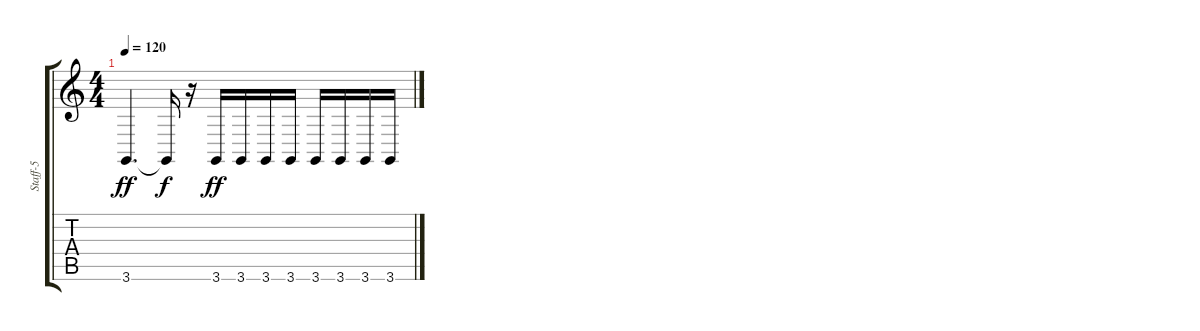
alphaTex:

\track ("Staff-5" "Staff-5") {instrument timpani}
\staff {score tabs}
\tuning (E4 B3 G3 D3 A2 E2) {hide}
\ts (4 4)
\tempo 120
\clef g2
\ks c
3.6.4{d dy ff} 3.6{t}.16{dy f} r.16 3.6.16{dy ff} 3.6.16 3.6.16 3.6.16 3.6.16 3.6.16 3.6.16 3.6.16
